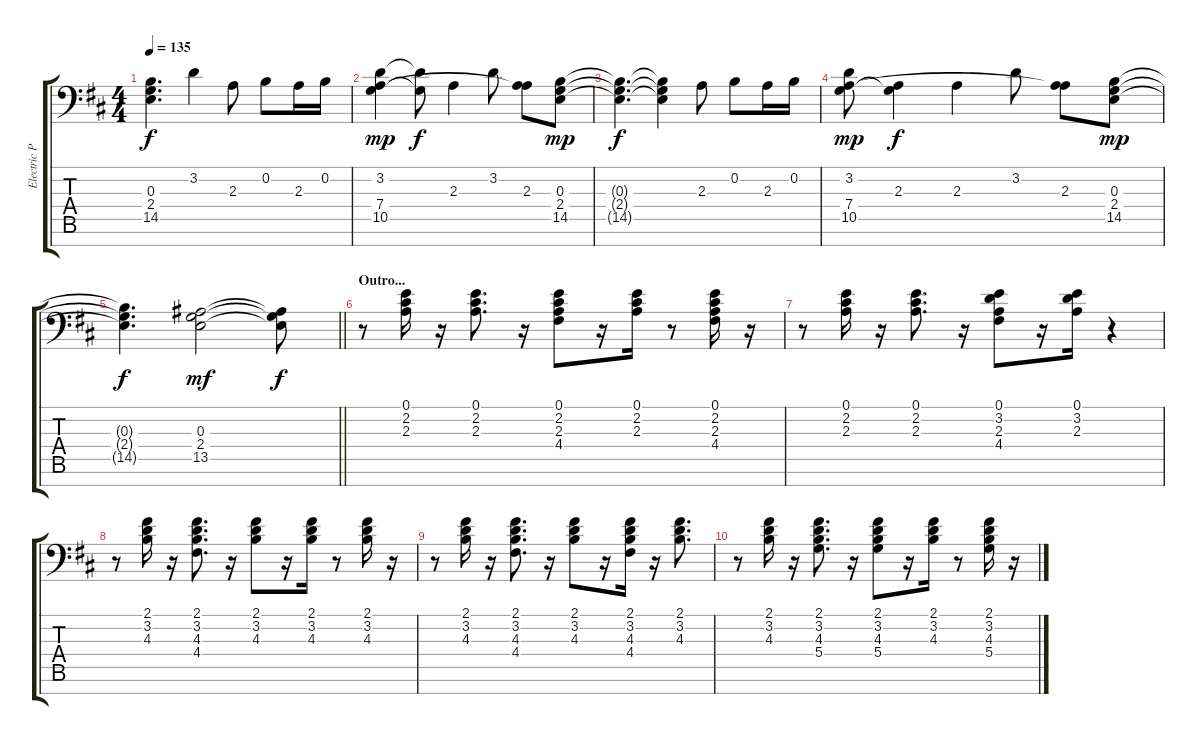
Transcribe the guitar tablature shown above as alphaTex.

\track ("Electric Piano" "Electric P") {instrument honkytonkpiano}
\staff {score tabs}
\tuning (E4 B3 G3 D3 A2 E2 C-1) {hide}
\ts (4 4)
\tempo 135
\clef f4
\ks d
(0.3{t} 2.4{t} 14.5{t}).4{d dy f} 3.2.4 2.3.8 0.2.8 2.3.16 0.2.16 |
(3.2 7.4 10.5).4{dy mp} (3.2{t} 10.5{t}).8{dy f} 2.3.4 3.2.8 (2.3 7.4{t}).8 (0.3 2.4 14.5).8{dy mp} |
(0.3{t} 2.4{t} 14.5{t}).4{d dy f} (0.3{t} 2.4{t} 14.5{t}).4 2.3.8 0.2.8 2.3.16 0.2.16 |
(3.2 7.4 10.5).8{dy mp} (2.3 10.5{t}).4{dy f} 2.3.4 3.2.8 (2.3 7.4{t}).8 (0.3 2.4 14.5).8{dy mp} |
\barLineRight lightlight
(0.3{t} 2.4{t} 14.5{t}).4{d dy f} (0.3 2.4 13.5).2{dy mf} (0.3{t} 2.4{t} 13.5{t}).8{dy f} |
\section ("" "Outro...")
r.8 (0.1 2.2 2.3).16 r.16 (0.1 2.2 2.3).8{d} r.16 (0.1 2.2 2.3 4.4).8 r.16 (0.1 2.2 2.3).16 r.8 (0.1 2.2 2.3 4.4).16 r.16 |
r.8 (0.1 2.2 2.3).16 r.16 (0.1 2.2 2.3).8{d} r.16 (0.1 3.2 2.3 4.4).8 r.16 (0.1 3.2 2.3).16 r.4 |
r.8 (2.1 3.2 4.3).16 r.16 (2.1 3.2 4.3 4.4).8{d} r.16 (2.1 3.2 4.3).8 r.16 (2.1 3.2 4.3).16 r.8 (2.1 3.2 4.3).16 r.16 |
r.8 (2.1 3.2 4.3).16 r.16 (2.1 3.2 4.3 4.4).8{d} r.16 (2.1 3.2 4.3).8 r.16 (2.1 3.2 4.3 4.4).16 r.16 (2.1 3.2 4.3).8{d} |
r.8 (2.1 3.2 4.3).16 r.16 (2.1 3.2 4.3 5.4).8{d} r.16 (2.1 3.2 4.3 5.4).8 r.16 (2.1 3.2 4.3).16 r.8 (2.1 3.2 4.3 5.4).16 r.16
